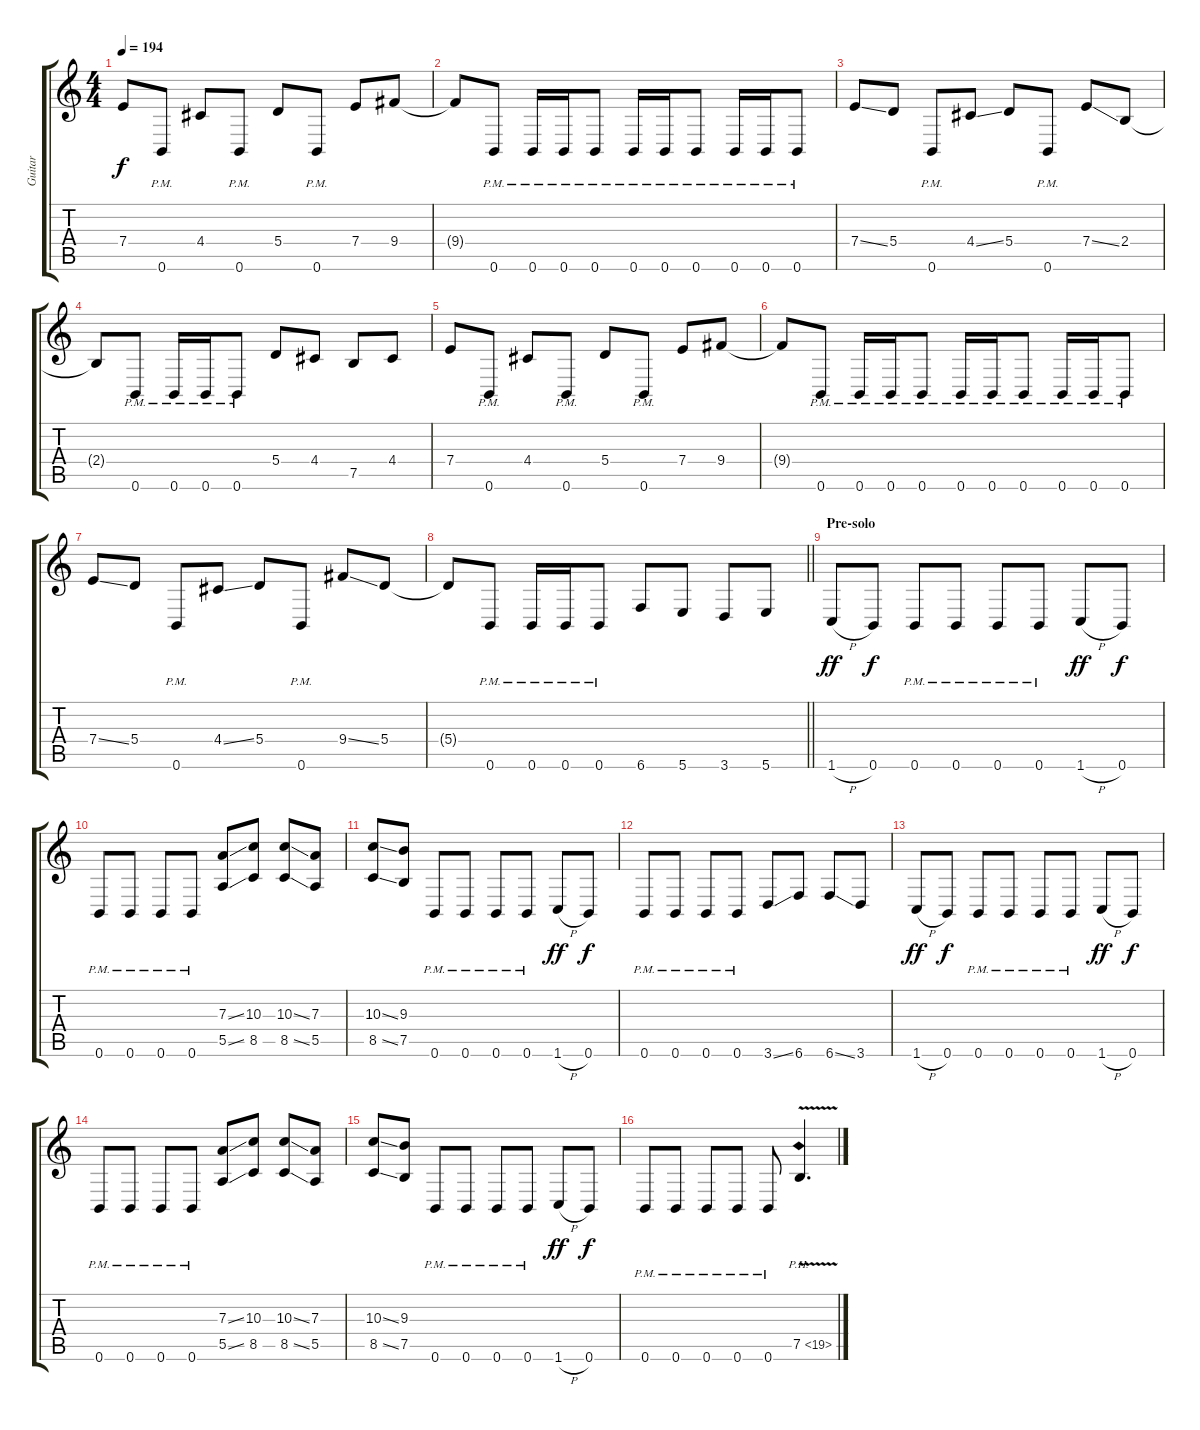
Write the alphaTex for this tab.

\track ("Guitar" "Guitar") {instrument distortionguitar}
\staff {score tabs}
\tuning (B3 Gb3 D3 A2 E2 B1) {hide}
\ts (4 4)
\tempo 194
\clef g2
\ks c
7.4.8{dy f volume 13 balance 16} 0.6{pm}.8 4.4.8 0.6{pm}.8 5.4.8 0.6{pm}.8 7.4.8 9.4.8 |
9.4{t}.8 0.6{pm}.8 0.6{pm}.16 0.6{pm}.16 0.6{pm}.8 0.6{pm}.16 0.6{pm}.16 0.6{pm}.8 0.6{pm}.16 0.6{pm}.16 0.6{pm}.8 |
7.4{ss}.8 5.4.8 0.6{pm}.8 4.4{ss}.8 5.4.8 0.6{pm}.8 7.4{ss}.8 2.4.8 |
2.4{t}.8 0.6{pm}.8 0.6{pm}.16 0.6{pm}.16 0.6{pm}.8 5.4.8 4.4.8 7.5.8 4.4.8 |
7.4.8 0.6{pm}.8 4.4.8 0.6{pm}.8 5.4.8 0.6{pm}.8 7.4.8 9.4.8 |
9.4{t}.8 0.6{pm}.8 0.6{pm}.16 0.6{pm}.16 0.6{pm}.8 0.6{pm}.16 0.6{pm}.16 0.6{pm}.8 0.6{pm}.16 0.6{pm}.16 0.6{pm}.8 |
7.4{ss}.8 5.4.8 0.6{pm}.8 4.4{ss}.8 5.4.8 0.6{pm}.8 9.4{ss}.8 5.4.8 |
\barLineRight lightlight
5.4{t}.8 0.6{pm}.8 0.6{pm}.16 0.6{pm}.16 0.6{pm}.8 6.6.8 5.6.8 3.6.8 5.6.8 |
\section ("" "Pre-solo")
1.6{h}.8{dy ff} 0.6.8{dy f} 0.6{pm}.8 0.6{pm}.8 0.6{pm}.8 0.6{pm}.8 1.6{h}.8{dy ff} 0.6.8{dy f} |
0.6{pm}.8 0.6{pm}.8 0.6{pm}.8 0.6{pm}.8 (7.3{ss} 5.5{ss}).8 (10.3 8.5).8 (10.3{ss} 8.5{ss}).8 (7.3 5.5).8 |
(10.3{ss} 8.5{ss}).8 (9.3 7.5).8 0.6{pm}.8 0.6{pm}.8 0.6{pm}.8 0.6{pm}.8 1.6{h}.8{dy ff} 0.6.8{dy f} |
0.6{pm}.8 0.6{pm}.8 0.6{pm}.8 0.6{pm}.8 3.6{ss}.8 6.6.8 6.6{ss}.8 3.6.8 |
1.6{h}.8{dy ff} 0.6.8{dy f} 0.6{pm}.8 0.6{pm}.8 0.6{pm}.8 0.6{pm}.8 1.6{h}.8{dy ff} 0.6.8{dy f} |
0.6{pm}.8 0.6{pm}.8 0.6{pm}.8 0.6{pm}.8 (7.3{ss} 5.5{ss}).8 (10.3 8.5).8 (10.3{ss} 8.5{ss}).8 (7.3 5.5).8 |
(10.3{ss} 8.5{ss}).8 (9.3 7.5).8 0.6{pm}.8 0.6{pm}.8 0.6{pm}.8 0.6{pm}.8 1.6{h}.8{dy ff} 0.6.8{dy f} |
0.6{pm}.8 0.6{pm}.8 0.6{pm}.8 0.6{pm}.8 0.6{pm}.8 7.5{ph 12 v}.4{d}
